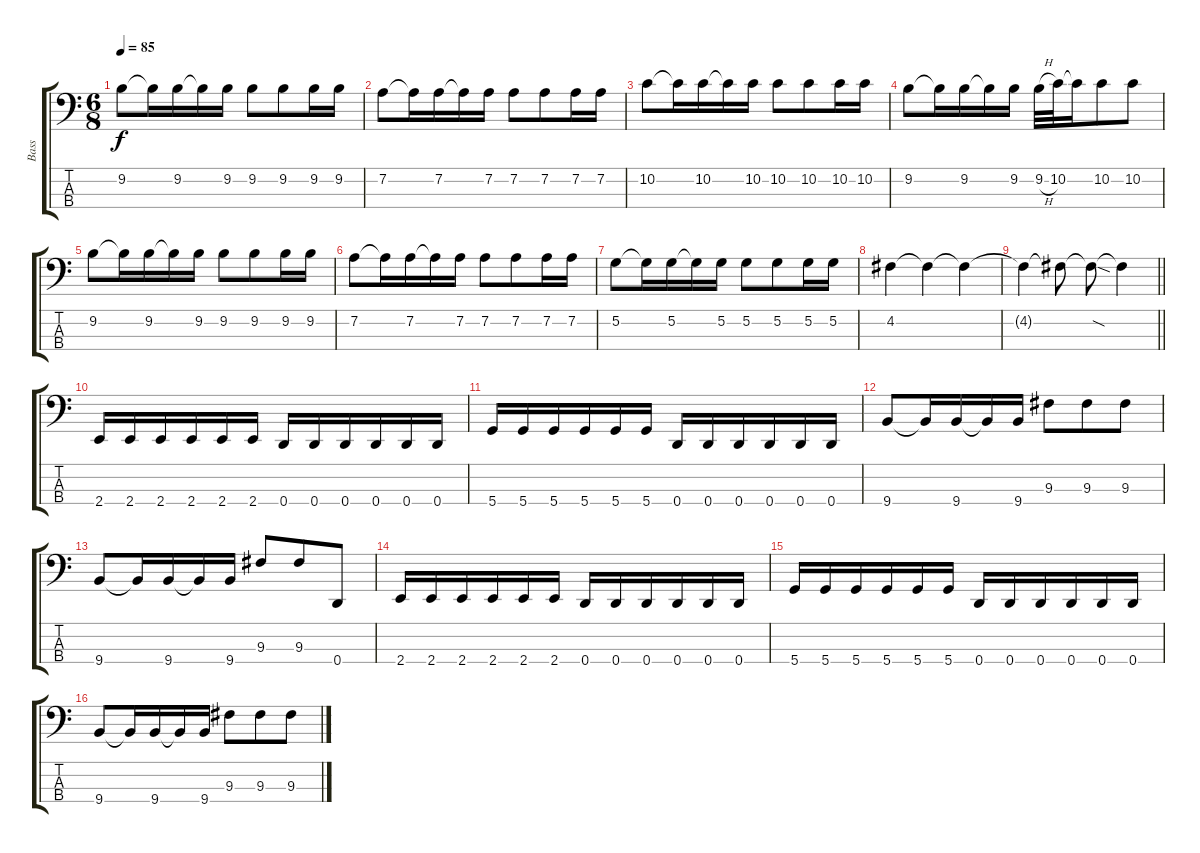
\track ("Bass" "Bass") {instrument electricbassfinger}
\staff {score tabs}
\tuning (G2 D2 A1 D1) {hide}
\ts (6 8)
\tempo 85
\clef f4
\ks c
9.2.8{dy f} 9.2{t}.16 9.2.16 9.2{t}.16 9.2.16 9.2.8 9.2.8 9.2.16 9.2.16 |
7.2.8 7.2{t}.16 7.2.16 7.2{t}.16 7.2.16 7.2.8 7.2.8 7.2.16 7.2.16 |
10.2.8 10.2{t}.16 10.2.16 10.2{t}.16 10.2.16 10.2.8 10.2.8 10.2.16 10.2.16 |
9.2.8 9.2{t}.16 9.2.16 9.2{t}.16 9.2.16 9.2{h}.32 10.2.32 10.2{t}.16 10.2.8 10.2.8 |
9.2.8 9.2{t}.16 9.2.16 9.2{t}.16 9.2.16 9.2.8 9.2.8 9.2.16 9.2.16 |
7.2.8 7.2{t}.16 7.2.16 7.2{t}.16 7.2.16 7.2.8 7.2.8 7.2.16 7.2.16 |
5.2.8 5.2{t}.16 5.2.16 5.2{t}.16 5.2.16 5.2.8 5.2.8 5.2.16 5.2.16 |
4.2.4 4.2{t}.4 4.2{t}.4 |
\barLineRight lightlight
4.2{t}.4 4.2{t}.8 4.2{sod t}.8 4.2{t}.4 |
\section ("" "")
2.4.16 2.4.16 2.4.16 2.4.16 2.4.16 2.4.16 0.4.16 0.4.16 0.4.16 0.4.16 0.4.16 0.4.16 |
5.4.16 5.4.16 5.4.16 5.4.16 5.4.16 5.4.16 0.4.16 0.4.16 0.4.16 0.4.16 0.4.16 0.4.16 |
9.4.8 9.4{t}.16 9.4.16 9.4{t}.16 9.4.16 9.3.8 9.3.8 9.3.8 |
9.4.8 9.4{t}.16 9.4.16 9.4{t}.16 9.4.16 9.3.8 9.3.8 0.4.8 |
2.4.16 2.4.16 2.4.16 2.4.16 2.4.16 2.4.16 0.4.16 0.4.16 0.4.16 0.4.16 0.4.16 0.4.16 |
5.4.16 5.4.16 5.4.16 5.4.16 5.4.16 5.4.16 0.4.16 0.4.16 0.4.16 0.4.16 0.4.16 0.4.16 |
9.4.8 9.4{t}.16 9.4.16 9.4{t}.16 9.4.16 9.3.8 9.3.8 9.3.8
